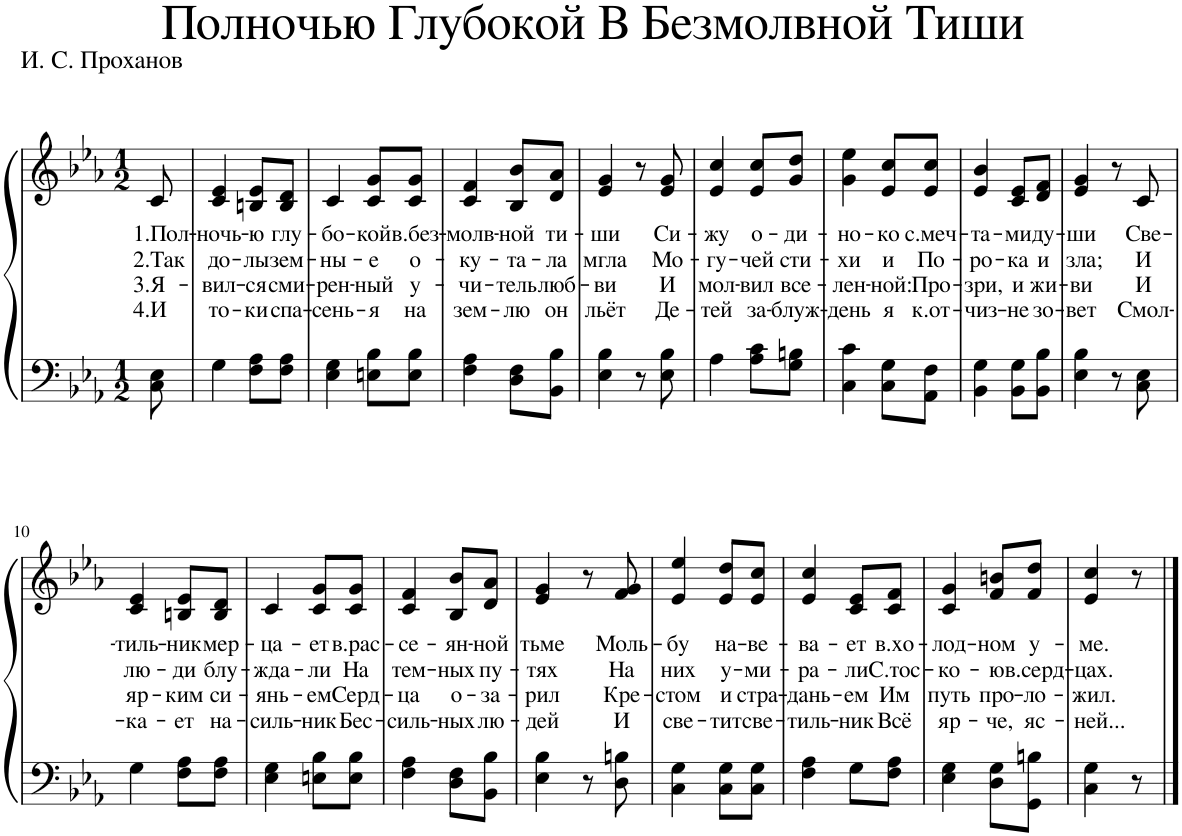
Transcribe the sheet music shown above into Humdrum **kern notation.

**kern	**kern	**text	**text	**text	**text
*part1	*part1	*part1	*part1	*part1	*part1
*staff2	*staff1	*staff1	*staff1	*staff1	*staff1
*I"Piano	*	*	*	*	*
*I'Pno.	*	*	*	*	*
*clefF4	*clefG2	*	*	*	*
*k[b-e-a-]	*k[b-e-a-]	*	*	*	*
*M1/2	*M1/2	*	*	*	*
=1	=1	=1	=1	=1	=1
!	!	!LO:LY:b	!LO:LY:b	!LO:LY:b	!LO:LY:b
8C\ 8E-\	8c/	1.Пол-	2.Так	3.Я-	4.И
=2	=2	=2	=2	=2	=2
!	!	!LO:LY:b	!LO:LY:b	!LO:LY:b	!LO:LY:b
4G\	4c/ 4e-/	-ночь-	до-	-вил-	то-
!	!	!LO:LY:b	!LO:LY:b	!LO:LY:b	!LO:LY:b
8F\ 8A-\L	8Bn/ 8e-/L	-ю	-лы	-ся	-ки
!	!	!LO:LY:b	!LO:LY:b	!LO:LY:b	!LO:LY:b
8F\ 8A-\J	8B/ 8d/J	глу-	зем-	сми-	спа-
=3	=3	=3	=3	=3	=3
!	!	!LO:LY:b	!LO:LY:b	!LO:LY:b	!LO:LY:b
4E-\ 4G\	4c/	-бо-	-ны-	-рен-	-сень-
!	!	!LO:LY:b	!LO:LY:b	!LO:LY:b	!LO:LY:b
8En\ 8B-\L	8c/ 8g/L	-кой	-е	-ный	-я
!	!	!LO:LY:b	!LO:LY:b	!LO:LY:b	!LO:LY:b
8E\ 8B-\J	8c/ 8g/J	в.без-	о-	у-	на
=4	=4	=4	=4	=4	=4
!	!	!LO:LY:b	!LO:LY:b	!LO:LY:b	!LO:LY:b
4F\ 4A-\	4c/ 4f/	-молв-	-ку-	-чи-	зем-
!	!	!LO:LY:b	!LO:LY:b	!LO:LY:b	!LO:LY:b
8D\ 8F\L	8B-/ 8b-/L	-ной	-та-	-тель	-лю
!	!	!LO:LY:b	!LO:LY:b	!LO:LY:b	!LO:LY:b
8BB-\ 8B-\J	8d/ 8a-/J	ти-	-ла	люб-	он
=5	=5	=5	=5	=5	=5
!	!	!LO:LY:b	!LO:LY:b	!LO:LY:b	!LO:LY:b
4E-\ 4B-\	4e-/ 4g/	-ши	мгла	-ви	льёт
8r	8r	.	.	.	.
!	!	!LO:LY:b	!LO:LY:b	!LO:LY:b	!LO:LY:b
8E-\ 8B-\	8e-/ 8g/	Си-	Мо-	И	Де-
=6	=6	=6	=6	=6	=6
!	!	!LO:LY:b	!LO:LY:b	!LO:LY:b	!LO:LY:b
4A-\	4e-/ 4cc/	-жу	-гу-	мол-	-тей
!	!	!LO:LY:b	!LO:LY:b	!LO:LY:b	!LO:LY:b
8A-\ 8c\L	8e-/ 8cc/L	о-	-чей	-вил	за-
!	!	!LO:LY:b	!LO:LY:b	!LO:LY:b	!LO:LY:b
8G\ 8Bn\J	8g/ 8dd/J	-ди-	сти-	все-	-блуж-
=7	=7	=7	=7	=7	=7
!	!	!LO:LY:b	!LO:LY:b	!LO:LY:b	!LO:LY:b
4C\ 4c\	4g\ 4ee-\	-но-	-хи	-лен-	-день
!	!	!LO:LY:b	!LO:LY:b	!LO:LY:b	!LO:LY:b
8C\ 8G\L	8e-/ 8cc/L	-ко	и	-ной:	я
!	!	!LO:LY:b	!LO:LY:b	!LO:LY:b	!LO:LY:b
8AA-\ 8F\J	8e-/ 8cc/J	с.меч-	По-	Про-	к.от-
=8	=8	=8	=8	=8	=8
!	!	!LO:LY:b	!LO:LY:b	!LO:LY:b	!LO:LY:b
4BB-\ 4G\	4e-/ 4b-/	-та-	-ро-	-зри,	-чиз-
!	!	!LO:LY:b	!LO:LY:b	!LO:LY:b	!LO:LY:b
8BB-\ 8G\L	8c/ 8e-/L	-ми	-ка	и	-не
!	!	!LO:LY:b	!LO:LY:b	!LO:LY:b	!LO:LY:b
8BB-\ 8B-\J	8d/ 8f/J	ду-	и	жи-	зо-
=9	=9	=9	=9	=9	=9
!	!	!LO:LY:b	!LO:LY:b	!LO:LY:b	!LO:LY:b
4E-\ 4B-\	4e-/ 4g/	-ши	зла;	-ви	-вет
8r	8r	.	.	.	.
!	!	!LO:LY:b	!LO:LY:b	!LO:LY:b	!LO:LY:b
8C\ 8E-\	8c/	Све-	И	И	Смол-
!!LO:LB:g=z
=10	=10	=10	=10	=10	=10
!	!	!LO:LY:b	!LO:LY:b	!LO:LY:b	!LO:LY:b
4G\	4c/ 4e-/	-тиль-	лю-	яр-	-ка-
!	!	!LO:LY:b	!LO:LY:b	!LO:LY:b	!LO:LY:b
8F\ 8A-\L	8Bn/ 8e-/L	-ник	-ди	-ким	-ет
!	!	!LO:LY:b	!LO:LY:b	!LO:LY:b	!LO:LY:b
8F\ 8A-\J	8B/ 8d/J	мер-	блу-	си-	на-
=11	=11	=11	=11	=11	=11
!	!	!LO:LY:b	!LO:LY:b	!LO:LY:b	!LO:LY:b
4E-\ 4G\	4c/	-ца-	-жда-	-янь-	-силь-
!	!	!LO:LY:b	!LO:LY:b	!LO:LY:b	!LO:LY:b
8En\ 8B-\L	8c/ 8g/L	-ет	-ли	-ем	-ник
!	!	!LO:LY:b	!LO:LY:b	!LO:LY:b	!LO:LY:b
8E\ 8B-\J	8c/ 8g/J	в.рас-	На	Серд-	Бес-
=12	=12	=12	=12	=12	=12
!	!	!LO:LY:b	!LO:LY:b	!LO:LY:b	!LO:LY:b
4F\ 4A-\	4c/ 4f/	-се-	тем-	-ца	-силь-
!	!	!LO:LY:b	!LO:LY:b	!LO:LY:b	!LO:LY:b
8D\ 8F\L	8B-/ 8b-/L	-ян-	-ных	о-	-ных
!	!	!LO:LY:b	!LO:LY:b	!LO:LY:b	!LO:LY:b
8BB-\ 8B-\J	8d/ 8a-/J	-ной	пу-	-за-	лю-
=13	=13	=13	=13	=13	=13
!	!	!LO:LY:b	!LO:LY:b	!LO:LY:b	!LO:LY:b
4E-\ 4B-\	4e-/ 4g/	тьме	-тях	-рил	-дей
8r	8r	.	.	.	.
!	!	!LO:LY:b	!LO:LY:b	!LO:LY:b	!LO:LY:b
8D\ 8Bn\	8f/ 8g/	Моль-	На	Кре-	И
=14	=14	=14	=14	=14	=14
!	!	!LO:LY:b	!LO:LY:b	!LO:LY:b	!LO:LY:b
4C\ 4G\	4e-/ 4ee-/	-бу	них	-стом	све-
!	!	!LO:LY:b	!LO:LY:b	!LO:LY:b	!LO:LY:b
8C\ 8G\L	8e-/ 8dd/L	на-	у-	и	-тит
!	!	!LO:LY:b	!LO:LY:b	!LO:LY:b	!LO:LY:b
8C\ 8G\J	8e-/ 8cc/J	-ве-	-ми-	стра-	све-
=15	=15	=15	=15	=15	=15
!	!	!LO:LY:b	!LO:LY:b	!LO:LY:b	!LO:LY:b
4F\ 4A-\	4e-/ 4cc/	-ва-	-ра-	-дань-	-тиль-
!	!	!LO:LY:b	!LO:LY:b	!LO:LY:b	!LO:LY:b
8G\L	8c/ 8e-/L	-ет	-ли	-ем	-ник
!	!	!LO:LY:b	!LO:LY:b	!LO:LY:b	!LO:LY:b
8F\ 8A-\J	8c/ 8f/J	в.хо-	С.тос-	Им	Всё
=16	=16	=16	=16	=16	=16
!	!	!LO:LY:b	!LO:LY:b	!LO:LY:b	!LO:LY:b
4E-\ 4G\	4c/ 4g/	-лод-	-ко-	путь	яр-
!	!	!LO:LY:b	!LO:LY:b	!LO:LY:b	!LO:LY:b
8D\ 8G\L	8f/ 8bn/L	-ном	-ю	про-	-че,
!	!	!LO:LY:b	!LO:LY:b	!LO:LY:b	!LO:LY:b
8GG\ 8Bn\J	8f/ 8dd/J	у-	в.серд-	-ло-	яс-
=17	=17	=17	=17	=17	=17
!	!	!LO:LY:b	!LO:LY:b	!LO:LY:b	!LO:LY:b
4C\ 4G\	4e-/ 4cc/	-ме.	-цах.	-жил.	-ней...
8r	8r	.	.	.	.
==	==	==	==	==	==
*-	*-	*-	*-	*-	*-
